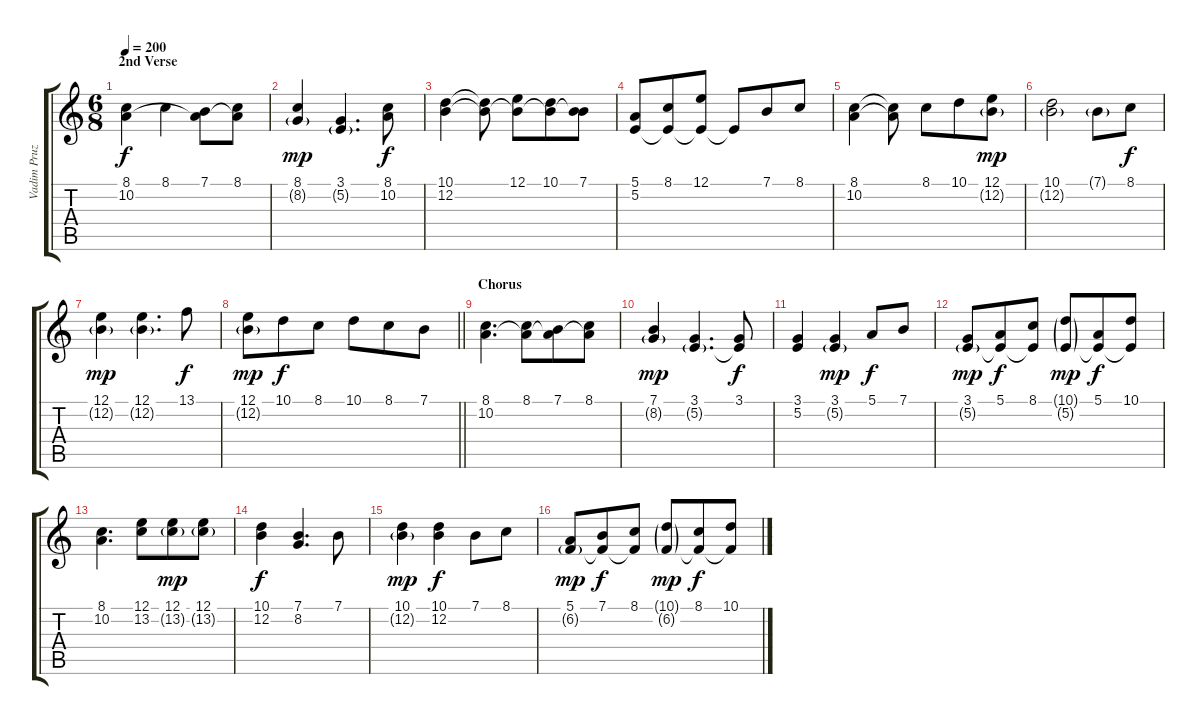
\track ("Vadim Pruzhanov | Keyboard 1" "Vadim Pruz") {instrument electricgrandpiano}
\staff {score tabs}
\tuning (E4 B3 G3 D3 A2 E2) {hide}
\ts (6 8)
\section ("" "2nd Verse")
\tempo 200
\clef g2
\ks c
(8.1 10.2).4{dy f} 8.1.4 (7.1 10.2{t}).8 (8.1 10.2{t}).8 |
(8.1 8.2{g}).4{dy mp} (3.1 5.2{g}).4{d} (8.1 10.2).8{dy f} |
(10.1 12.2).4 (10.1{t} 12.2{t}).8 (12.1 12.2{t}).8 (10.1 12.2{t}).8 (7.1 12.2{t}).8 |
(5.1 5.2).8 (8.1 5.2{t}).8 (12.1 5.2{t}).8 5.2{t}.8 7.1.8 8.1.8 |
(8.1 10.2).4 (8.1{t} 10.2{t}).8 8.1.8 10.1.8 (12.1 12.2{g}).8{dy mp} |
(10.1 12.2{g}).2 7.1{g}.8 8.1.8{dy f} |
(12.1 12.2{g}).4{dy mp} (12.1 12.2{g}).4{d} 13.1.8{dy f} |
\barLineRight lightlight
(12.1 12.2{g}).8{dy mp} 10.1.8{dy f} 8.1.8 10.1.8 8.1.8 7.1.8 |
\section ("" "Chorus")
(8.1 10.2).4{d} (8.1 10.2{t}).8 (7.1 10.2{t}).8 (8.1 10.2{t}).8 |
(7.1 8.2{g}).4{dy mp} (3.1 5.2{g}).4{d} (3.1 5.2{t}).8{dy f} |
(3.1 5.2).4 (3.1 5.2{g}).4{dy mp} 5.1.8{dy f} 7.1.8 |
(3.1 5.2{g}).8{dy mp} (5.1 5.2{t}).8{dy f} (8.1 5.2{t}).8 (10.1{g} 5.2{g}).8{dy mp} (5.1 5.2{t}).8{dy f} (10.1 5.2{t}).8 |
(8.1 10.2).4{d} (12.1 13.2).8 (12.1 13.2{g}).8{dy mp} (12.1 13.2{g}).8 |
(10.1 12.2).4{dy f} (7.1 8.2).4{d} 7.1.8 |
(10.1 12.2{g}).4{dy mp} (10.1 12.2).4{dy f} 7.1.8 8.1.8 |
(5.1 6.2{g}).8{dy mp} (7.1 6.2{t}).8{dy f} (8.1 6.2{t}).8 (10.1{g} 6.2{g}).8{dy mp} (8.1 6.2{t}).8{dy f} (10.1 6.2{t}).8
